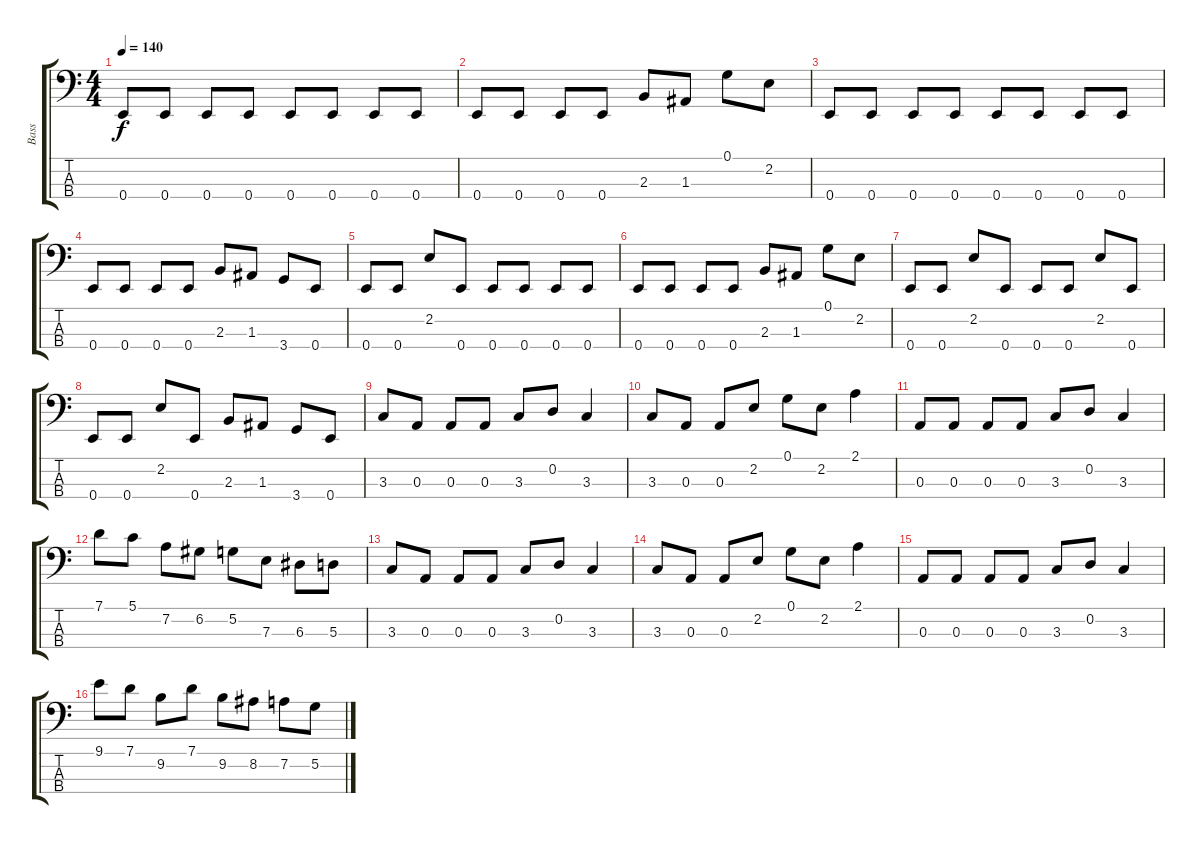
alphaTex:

\track ("Bass" "Bass") {instrument electricbassfinger}
\staff {score tabs}
\tuning (G2 D2 A1 E1) {hide}
\ts (4 4)
\tempo 140
\clef f4
\ks c
0.4.8{dy f} 0.4.8 0.4.8 0.4.8 0.4.8 0.4.8 0.4.8 0.4.8 |
0.4.8 0.4.8 0.4.8 0.4.8 2.3.8 1.3.8 0.1.8 2.2.8 |
0.4.8 0.4.8 0.4.8 0.4.8 0.4.8 0.4.8 0.4.8 0.4.8 |
0.4.8 0.4.8 0.4.8 0.4.8 2.3.8 1.3.8 3.4.8 0.4.8 |
0.4.8 0.4.8 2.2.8 0.4.8 0.4.8 0.4.8 0.4.8 0.4.8 |
0.4.8 0.4.8 0.4.8 0.4.8 2.3.8 1.3.8 0.1.8 2.2.8 |
0.4.8 0.4.8 2.2.8 0.4.8 0.4.8 0.4.8 2.2.8 0.4.8 |
0.4.8 0.4.8 2.2.8 0.4.8 2.3.8 1.3.8 3.4.8 0.4.8 |
3.3.8 0.3.8 0.3.8 0.3.8 3.3.8 0.2.8 3.3.4 |
3.3.8 0.3.8 0.3.8 2.2.8 0.1.8 2.2.8 2.1.4 |
0.3.8 0.3.8 0.3.8 0.3.8 3.3.8 0.2.8 3.3.4 |
7.1.8 5.1.8 7.2.8 6.2.8 5.2.8 7.3.8 6.3.8 5.3.8 |
3.3.8 0.3.8 0.3.8 0.3.8 3.3.8 0.2.8 3.3.4 |
3.3.8 0.3.8 0.3.8 2.2.8 0.1.8 2.2.8 2.1.4 |
0.3.8 0.3.8 0.3.8 0.3.8 3.3.8 0.2.8 3.3.4 |
9.1.8 7.1.8 9.2.8 7.1.8 9.2.8 8.2.8 7.2.8 5.2.8
